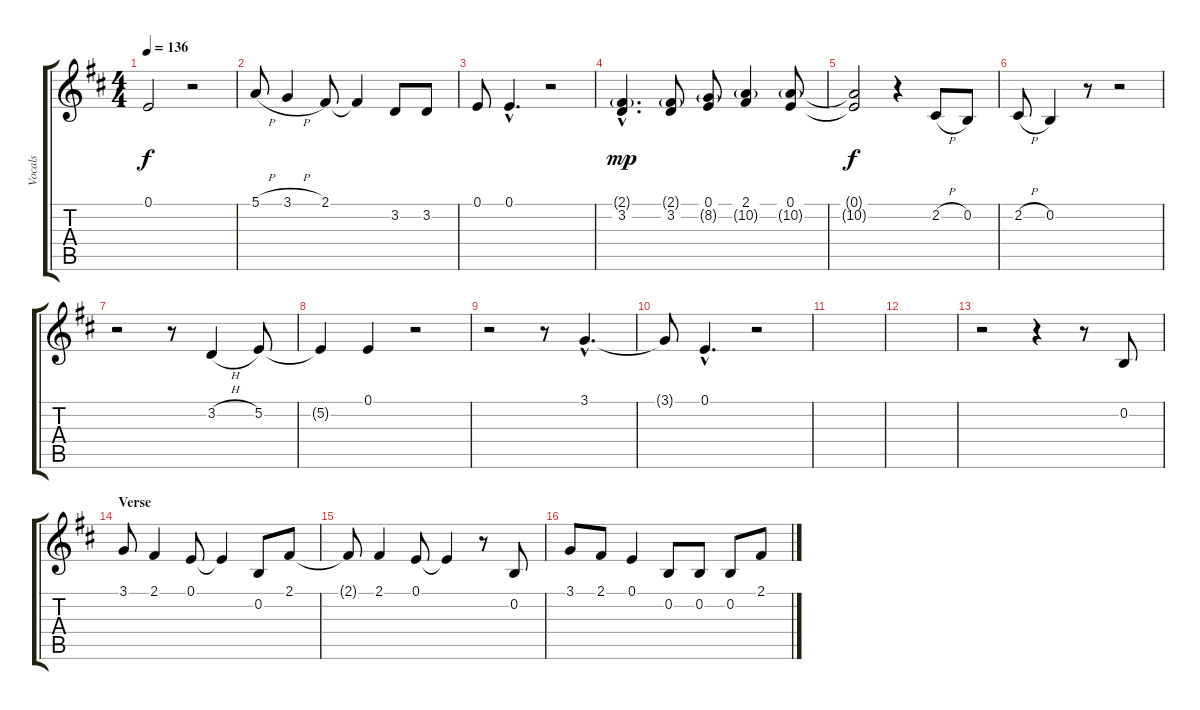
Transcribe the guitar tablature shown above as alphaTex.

\track ("Vocals" "Vocals") {instrument clarinet}
\staff {score tabs}
\tuning (E4 B3 G3 D3 A2 E2) {hide}
\ts (4 4)
\tempo 136
\clef g2
\ks d
0.1{t}.2{dy f} r.2 |
5.1{h}.8 3.1{h}.4 2.1.8 2.1{t}.4 3.2.8 3.2.8 |
0.1.8 0.1{hac}.4{d} r.2 |
(2.1{g hac} 3.2{hac}).4{d dy mp} (2.1{g} 3.2).8 (0.1 8.2{g}).8 (2.1 10.2{g}).4 (0.1 10.2{g}).8 |
(0.1{t} 10.2{t}).2{dy f} r.4 2.2{h}.8 0.2.8 |
2.2{h}.8 0.2.4 r.8 r.2 |
r.2 r.8 3.2{h}.4 5.2.8 |
5.2{t}.4 0.1.4 r.2 |
r.2 r.8 3.1{hac}.4{d} |
3.1{t}.8 0.1{hac}.4{d} r.2 |
|
|
r.2 r.4 r.8 0.2.8 |
\section ("" "Verse")
3.1.8 2.1.4 0.1.8 0.1{t}.4 0.2.8 2.1.8 |
2.1{t}.8 2.1.4 0.1.8 0.1{t}.4 r.8 0.2.8 |
3.1.8 2.1.8 0.1.4 0.2.8 0.2.8 0.2.8 2.1.8
